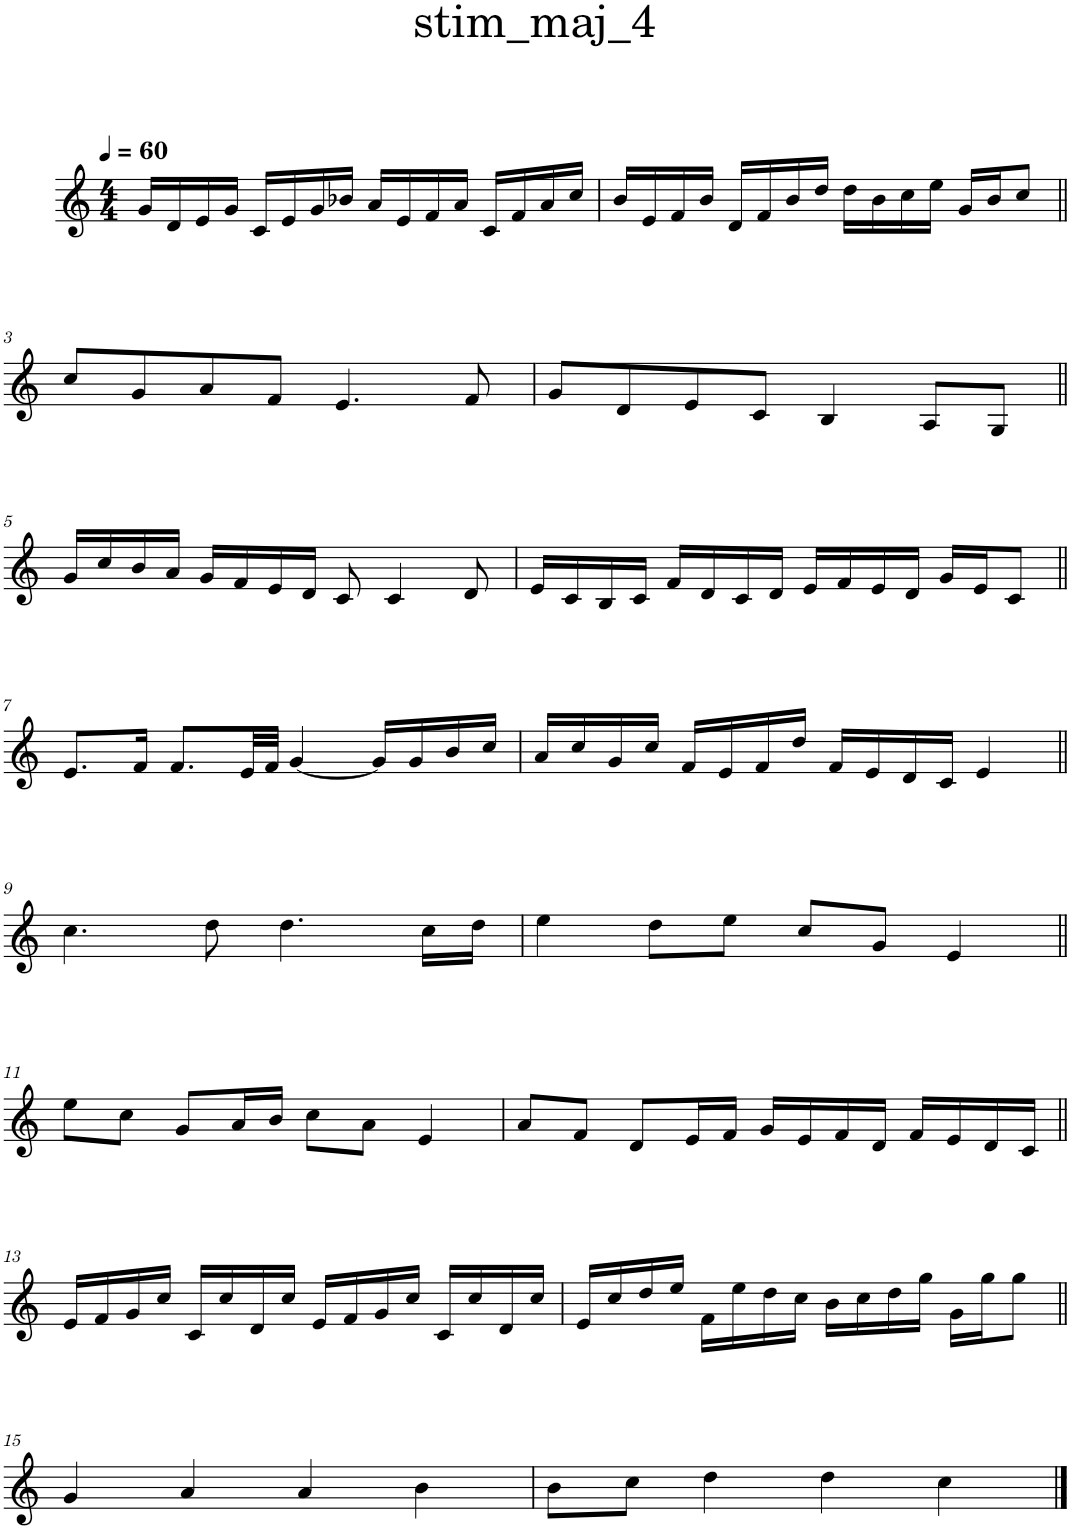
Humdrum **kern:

**kern
*part1
*staff1
*I"Piano
*I'Pno.
*clefG2
*k[]
*M4/4
*MM60
=1
16g/LL
16d/
16e/
16g/JJ
16c/LL
16e/
16g/
16b-X/JJ
16a/LL
16e/
16f/
16a/JJ
16c/LL
16f/
16a/
16cc/JJ
=2
16b/LL
16e/
16f/
16b/JJ
16d/LL
16f/
16b/
16dd/JJ
16dd\LL
16b\
16cc\
16ee\JJ
16g/LL
16b/J
8cc/J
!!LO:LB:g=z
=3||
8cc/L
8g/
8a/
8f/J
4.e/
8f/
=4
8g/L
8d/
8e/
8c/J
4B/
8A/L
8G/J
!!LO:LB:g=z
=5||
16g/LL
16cc/
16b/
16a/JJ
16g/LL
16f/
16e/
16d/JJ
8c/
4c/
8d/
=6
16e/LL
16c/
16B/
16c/JJ
16f/LL
16d/
16c/
16d/JJ
16e/LL
16f/
16e/
16d/JJ
16g/LL
16e/J
8c/J
!!LO:LB:g=z
=7||
8.e/L
16f/Jk
8.f/L
32e/LL
32f/JJJ
[4g/
16g/LL]
16g/
16b/
16cc/JJ
=8
16a/LL
16cc/
16g/
16cc/JJ
16f/LL
16e/
16f/
16dd/JJ
16f/LL
16e/
16d/
16c/JJ
4e/
!!LO:LB:g=z
=9||
4.cc\
8dd\
4.dd\
16cc\LL
16dd\JJ
=10
4ee\
8dd\L
8ee\J
8cc/L
8g/J
4e/
!!LO:LB:g=z
=11||
8ee\L
8cc\J
8g/L
16a/L
16b/JJ
8cc\L
8a\J
4e/
=12
8a/L
8f/J
8d/L
16e/L
16f/JJ
16g/LL
16e/
16f/
16d/JJ
16f/LL
16e/
16d/
16c/JJ
!!LO:LB:g=z
=13||
16e/LL
16f/
16g/
16cc/JJ
16c/LL
16cc/
16d/
16cc/JJ
16e/LL
16f/
16g/
16cc/JJ
16c/LL
16cc/
16d/
16cc/JJ
=14
16e/LL
16cc/
16dd/
16ee/JJ
16f\LL
16ee\
16dd\
16cc\JJ
16b\LL
16cc\
16dd\
16gg\JJ
16g\LL
16gg\J
8gg\J
!!LO:LB:g=z
=15||
4g/
4a/
4a/
4b\
=16
8b\L
8cc\J
4dd\
4dd\
4cc\
==
*-
